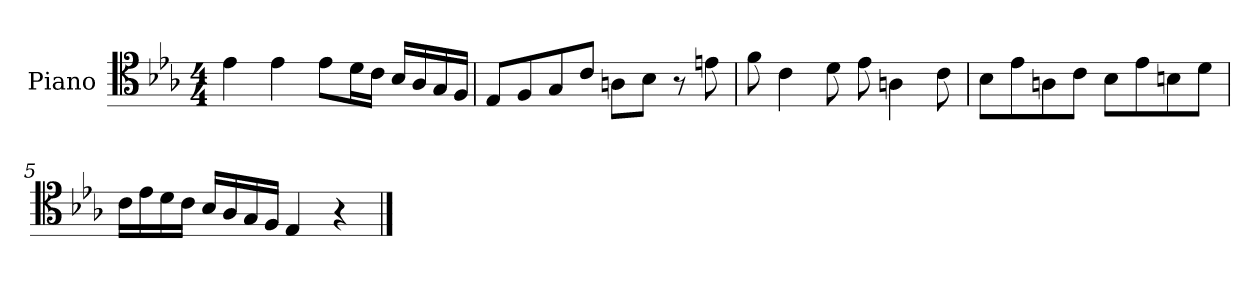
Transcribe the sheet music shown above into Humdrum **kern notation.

**kern
*part1
*staff1
*I"Piano
*I'Pno.
*clefC4
*k[b-e-a-]
*M4/4
=1
4e-\
4e-\
8e-\L
16d\L
16c\JJ
16B-/LL
16A-/
16G/
16F/JJ
=2
8E-/L
8F/
8G/
8c/J
8An\L
8B-\J
8r
8en\
=3
8f\
4c\
8d\
8e-\
4An\
8c\
=4
8B-\L
8e-\
8An\
8c\J
8B-\L
8e-\
8Bn\
8d\J
=5
16c\LL
16e-\
16d\
16c\JJ
16B-/LL
16A-/
16G/
16F/JJ
4E-/
4r
==
*-
